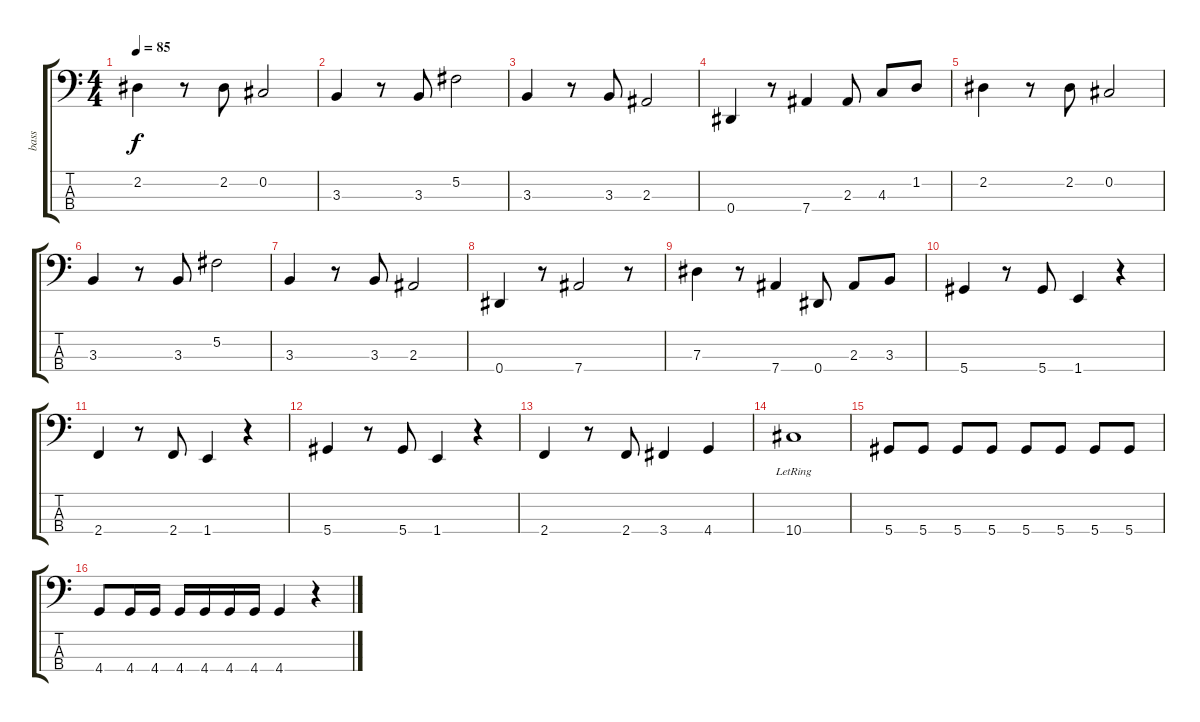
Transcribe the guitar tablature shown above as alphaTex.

\track ("bass" "bass") {instrument electricbassfinger}
\staff {score tabs}
\tuning (Gb2 Db2 Ab1 Eb1) {hide}
\ts (4 4)
\tempo 85
\clef f4
\ks c
2.2.4{dy f} r.8 2.2.8 0.2.2 |
3.3.4 r.8 3.3.8 5.2.2 |
3.3.4 r.8 3.3.8 2.3.2 |
0.4.4 r.8 7.4.4 2.3.8 4.3.8 1.2.8 |
2.2.4 r.8 2.2.8 0.2.2 |
3.3.4 r.8 3.3.8 5.2.2 |
3.3.4 r.8 3.3.8 2.3.2 |
0.4.4 r.8 7.4.2 r.8 |
7.3.4 r.8 7.4.4 0.4.8 2.3.8 3.3.8 |
5.4.4 r.8 5.4.8 1.4.4 r.4 |
2.4.4 r.8 2.4.8 1.4.4 r.4 |
5.4.4 r.8 5.4.8 1.4.4 r.4 |
2.4.4 r.8 2.4.8 3.4.4 4.4.4 |
10.4{lr}.1 |
5.4.8 5.4.8 5.4.8 5.4.8 5.4.8 5.4.8 5.4.8 5.4.8 |
4.4.8 4.4.16 4.4.16 4.4.16 4.4.16 4.4.16 4.4.16 4.4.4 r.4
